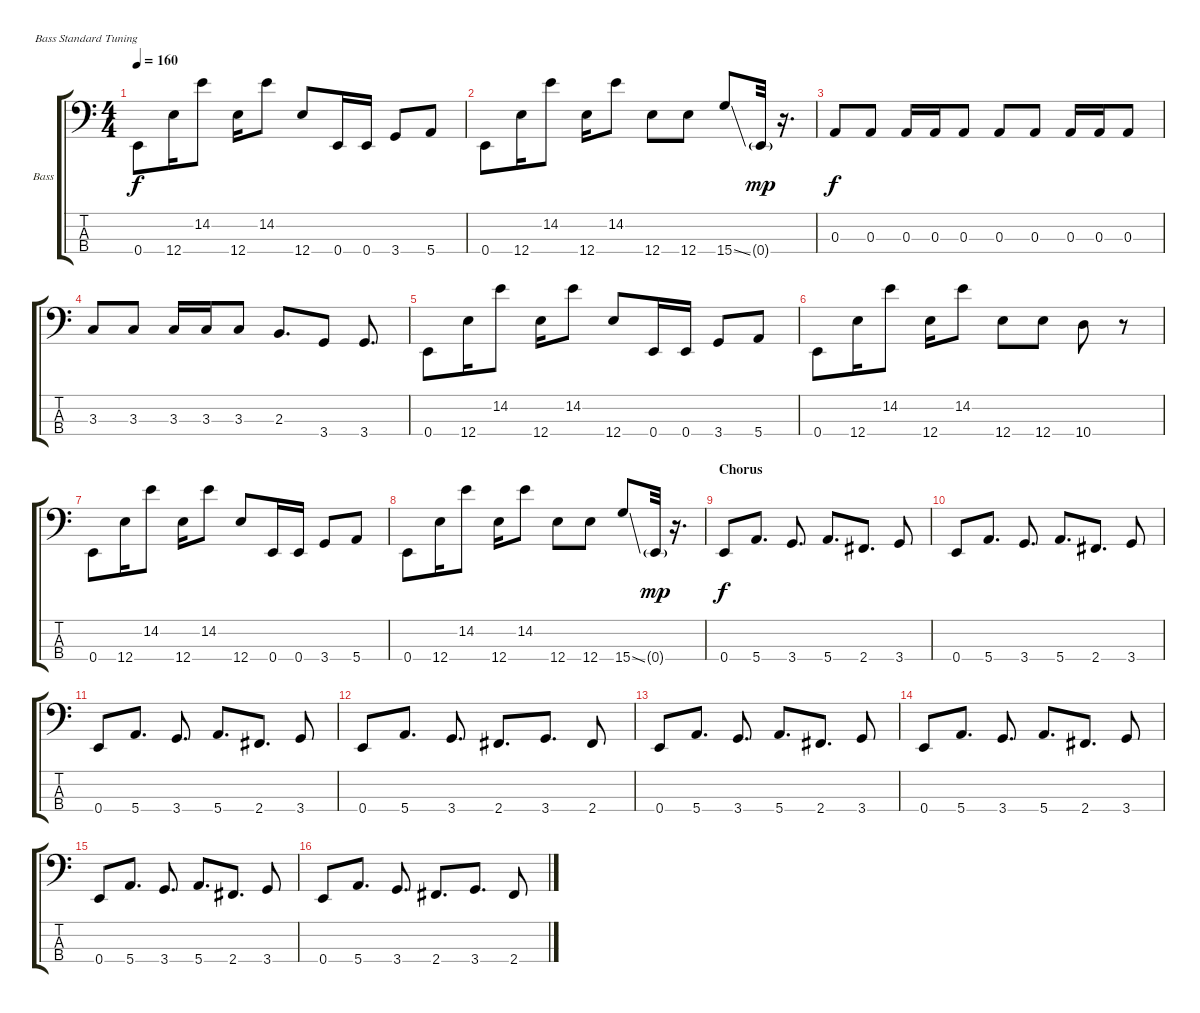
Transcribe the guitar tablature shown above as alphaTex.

\bracketExtendMode groupsimilarinstruments
\firstSystemTrackNameOrientation horizontal
\otherSystemsTrackNameOrientation horizontal
\track ("Bass" "Bass") {instrument electricbassfinger}
\staff {score tabs}
\tuning (G2 D2 A1 E1)
\ts (4 4)
\tempo 160
\clef f4
\ks c
0.4.8{dy f} 12.4.16 14.2.8 12.4.16 14.2.8 12.4.8 0.4.16 0.4.16 3.4.8 5.4.8 |
0.4.8 12.4.16 14.2.8 12.4.16 14.2.8 12.4.8 12.4.8 15.4{ss}.8 0.4{g}.32{dy mp} r.16{d} |
0.3.8{dy f} 0.3.8 0.3.16 0.3.16 0.3.8 0.3.8 0.3.8 0.3.16 0.3.16 0.3.8 |
3.3.8 3.3.8 3.3.16 3.3.16 3.3.8 2.3.8{d} 3.4.8 3.4.8{d} |
0.4.8 12.4.16 14.2.8 12.4.16 14.2.8 12.4.8 0.4.16 0.4.16 3.4.8 5.4.8 |
0.4.8 12.4.16 14.2.8 12.4.16 14.2.8 12.4.8 12.4.8 10.4.8 r.8 |
0.4.8 12.4.16 14.2.8 12.4.16 14.2.8 12.4.8 0.4.16 0.4.16 3.4.8 5.4.8 |
0.4.8 12.4.16 14.2.8 12.4.16 14.2.8 12.4.8 12.4.8 15.4{ss}.8 0.4{g}.32{dy mp} r.16{d} |
\section ("" "Chorus")
0.4.8{dy f} 5.4.8{d} 3.4.8{d} 5.4.8{d} 2.4.8{d} 3.4.8 |
0.4.8 5.4.8{d} 3.4.8{d} 5.4.8{d} 2.4.8{d} 3.4.8 |
0.4.8 5.4.8{d} 3.4.8{d} 5.4.8{d} 2.4.8{d} 3.4.8 |
0.4.8 5.4.8{d} 3.4.8{d} 2.4.8{d} 3.4.8{d} 2.4.8 |
0.4.8 5.4.8{d} 3.4.8{d} 5.4.8{d} 2.4.8{d} 3.4.8 |
0.4.8 5.4.8{d} 3.4.8{d} 5.4.8{d} 2.4.8{d} 3.4.8 |
0.4.8 5.4.8{d} 3.4.8{d} 5.4.8{d} 2.4.8{d} 3.4.8 |
0.4.8 5.4.8{d} 3.4.8{d} 2.4.8{d} 3.4.8{d} 2.4.8
